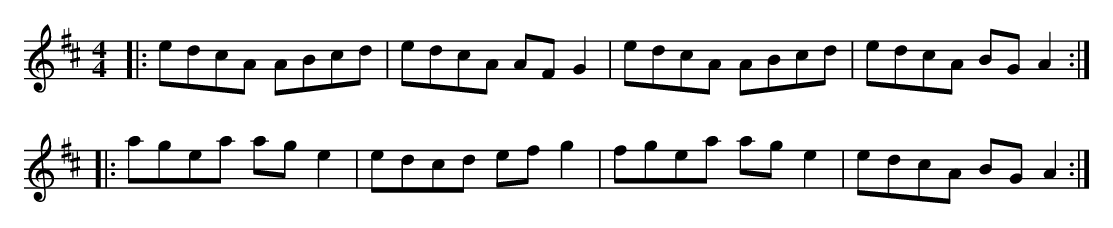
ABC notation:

X:1
M:4/4
K:D
|:edcA ABcd|edcA AFG2|edcA ABcd|edcA BGA2:|
|:agea age2|edcd efg2|fgea age2|edcA BGA2:|
